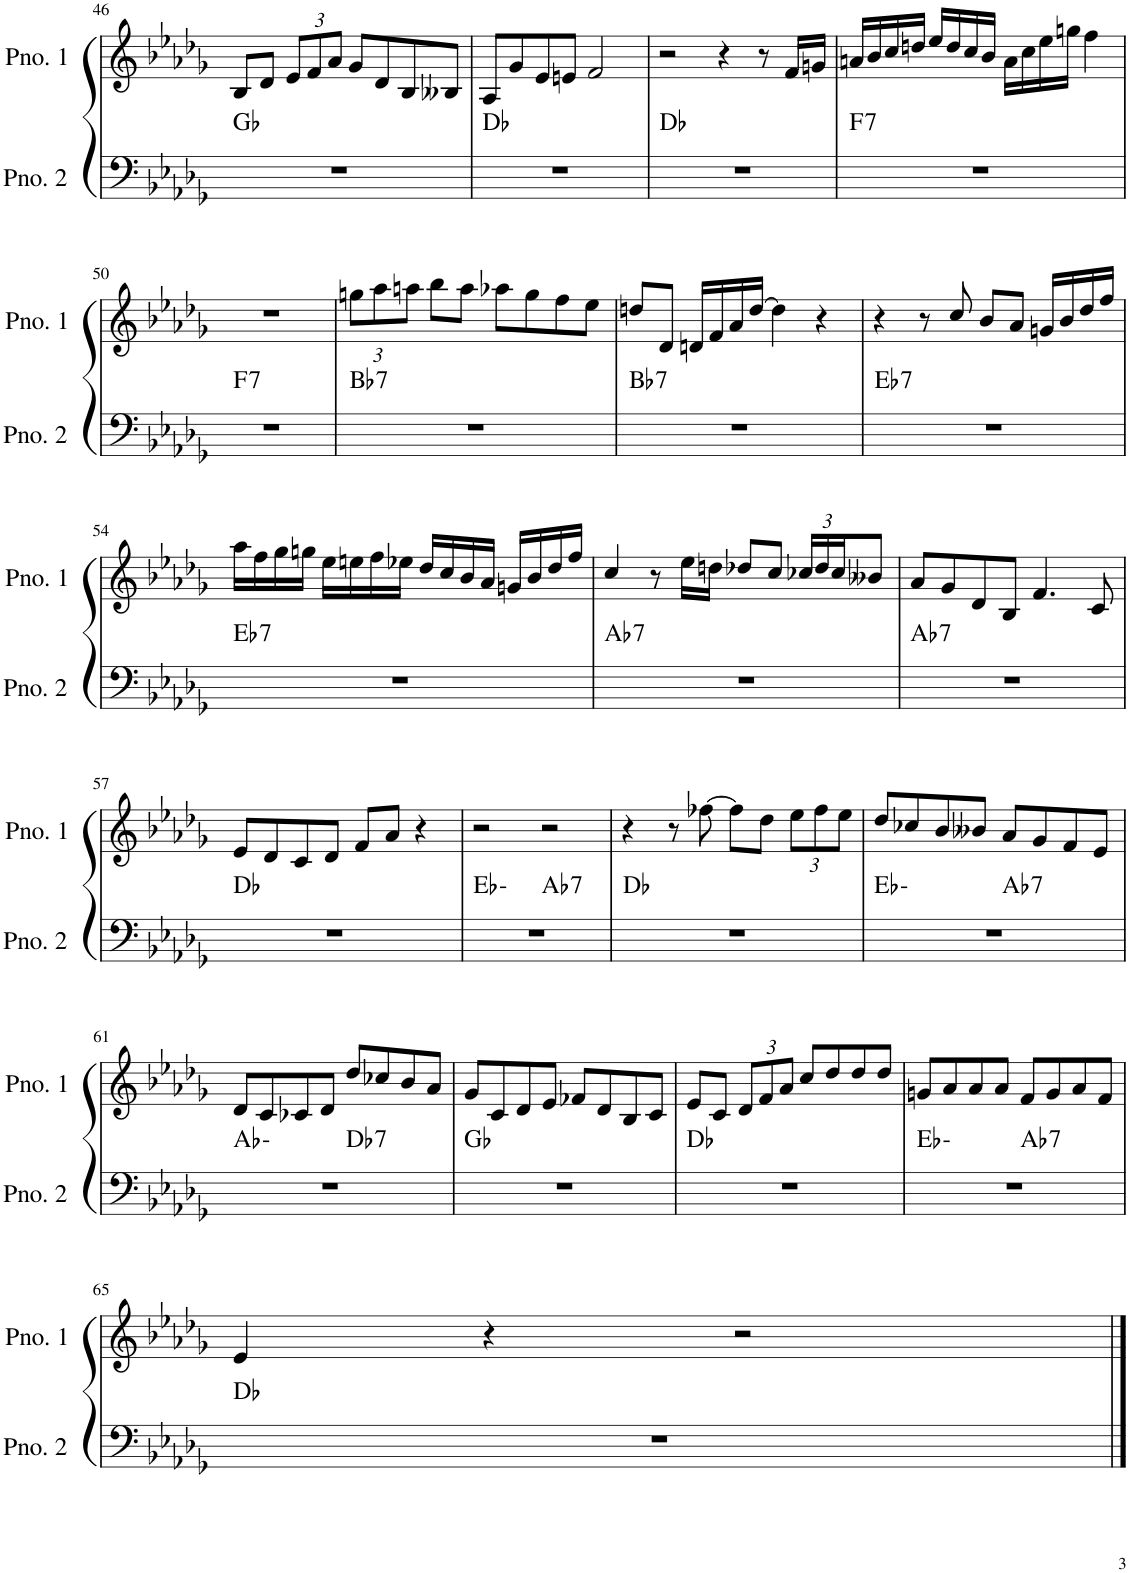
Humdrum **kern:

**kern	**harte	**kern
*part2	*part2	*part1
*staff2	*	*staff1
*I"ピアノ 2	*	*I"ピアノ 1
!!LO:PB:g=z
*clefF4	*	*clefG2
*k[b-e-a-d-g-]	*	*k[b-e-a-d-g-]
*M4/4	*	*M4/4
=46	=46	=46
1r	Gb:maj	8B-/L
.	.	8d-/J
*	*	*Xbrackettup
.	.	12e-/L
.	.	12f/
.	.	12a-/J
.	.	8g-/L
.	.	8d-/
.	.	8B-/
.	.	8B--X/J
=47	=47	=47
1r	Db:maj	8A-/L
.	.	8g-/
.	.	8e-/
.	.	8en/J
.	.	2f/
=48	=48	=48
1r	Db:maj	2r
.	.	4r
.	.	8r
.	.	16f/LL
.	.	16gn/JJ
=49	=49	=49
!	!LO:H:kt=7	!
1r	F:7	16an/LL
.	.	16b-/
.	.	16cc/
.	.	16ddn/JJ
.	.	16ee-/LL
.	.	16dd/
.	.	16cc/
.	.	16b-/JJ
.	.	16a\LL
.	.	16cc\
.	.	16ee-\
.	.	16ggn\JJ
.	.	4ff\
!!LO:LB:g=z
=50	=50	=50
!	!LO:H:kt=7	!
1r	F:7	1r
=51	=51	=51
!	!LO:H:kt=7	!
1r	Bb:7	12ggn\L
.	.	12aa-\
.	.	12aan\J
.	.	8bb-\L
.	.	8aa\J
.	.	8aa-X\L
.	.	8gg\
.	.	8ff\
.	.	8ee-\J
=52	=52	=52
!	!LO:H:kt=7	!
1r	Bb:7	8ddn/L
.	.	8d-/J
.	.	16dn/LL
.	.	16f/
.	.	16a-/
.	.	[16dd/JJ
.	.	4dd\]
.	.	4r
=53	=53	=53
!	!LO:H:kt=7	!
1r	Eb:7	4r
.	.	8r
.	.	8cc/
.	.	8b-/L
.	.	8a-/J
.	.	16gn/LL
.	.	16b-/
.	.	16dd-/
.	.	16ff/JJ
!!LO:LB:g=z
=54	=54	=54
!	!LO:H:kt=7	!
1r	Eb:7	16aa-\LL
.	.	16ff\
.	.	16gg-\
.	.	16ggn\JJ
.	.	16ee-\LL
.	.	16een\
.	.	16ff\
.	.	16ee-X\JJ
.	.	16dd-/LL
.	.	16cc/
.	.	16b-/
.	.	16a-/JJ
.	.	16gn/LL
.	.	16b-/
.	.	16dd-/
.	.	16ff/JJ
=55	=55	=55
!	!LO:H:kt=7	!
1r	Ab:7	4cc/
.	.	8r
.	.	16ee-\LL
.	.	16ddn\JJ
.	.	8dd-X/L
.	.	8cc/J
.	.	24cc-X/LL
.	.	24dd-/
.	.	24cc-/J
.	.	8b--X/J
=56	=56	=56
!	!LO:H:kt=7	!
1r	Ab:7	8a-/L
.	.	8g-/
.	.	8d-/
.	.	8B-/J
.	.	4.f/
.	.	8c/
!!LO:LB:g=z
=57	=57	=57
1r	Db:maj	8e-/L
.	.	8d-/
.	.	8c/
.	.	8d-/J
.	.	8f/L
.	.	8a-/J
.	.	4r
=58	=58	=58
*^	*	*
1r	2ryy	Eb:min	2r
!	!	!LO:H:kt=7	!
.	2ryy	Ab:7	2r
*v	*v	*	*
=59	=59	=59
1r	Db:maj	4r
.	.	8r
.	.	[8ff-X\
.	.	8ff-\L]
.	.	8dd-\J
.	.	12ee-\L
.	.	12ff-\
.	.	12ee-\J
=60	=60	=60
*^	*	*
1r	2ryy	Eb:min	8dd-/L
.	.	.	8cc-X/
.	.	.	8b-/
.	.	.	8b--X/J
!	!	!LO:H:kt=7	!
.	2ryy	Ab:7	8a-/L
.	.	.	8g-/
.	.	.	8f/
.	.	.	8e-/J
!!LO:LB:g=z
=61	=61	=61	=61
1r	2ryy	Ab:min	8d-/L
.	.	.	8c/
.	.	.	8c-X/
.	.	.	8d-/J
!	!	!LO:H:kt=7	!
.	2ryy	Db:7	8dd-/L
.	.	.	8cc-X/
.	.	.	8b-/
.	.	.	8a-/J
*v	*v	*	*
=62	=62	=62
1r	Gb:maj	8g-/L
.	.	8c/
.	.	8d-/
.	.	8e-/J
.	.	8f-X/L
.	.	8d-/
.	.	8B-/
.	.	8c/J
=63	=63	=63
1r	Db:maj	8e-/L
.	.	8c/J
.	.	12d-/L
.	.	12f/
.	.	12a-/J
.	.	8cc/L
.	.	8dd-/
.	.	8dd-/
.	.	8dd-/J
=64	=64	=64
*^	*	*
1r	2ryy	Eb:min	8gn/L
.	.	.	8a-/
.	.	.	8a-/
.	.	.	8a-/J
!	!	!LO:H:kt=7	!
.	2ryy	Ab:7	8f/L
.	.	.	8g/
.	.	.	8a-/
.	.	.	8f/J
*v	*v	*	*
!!LO:LB:g=z
=65	=65	=65
1r	Db:maj	4e-/
.	.	4r
.	.	2r
==	==	==
*-	*-	*-
